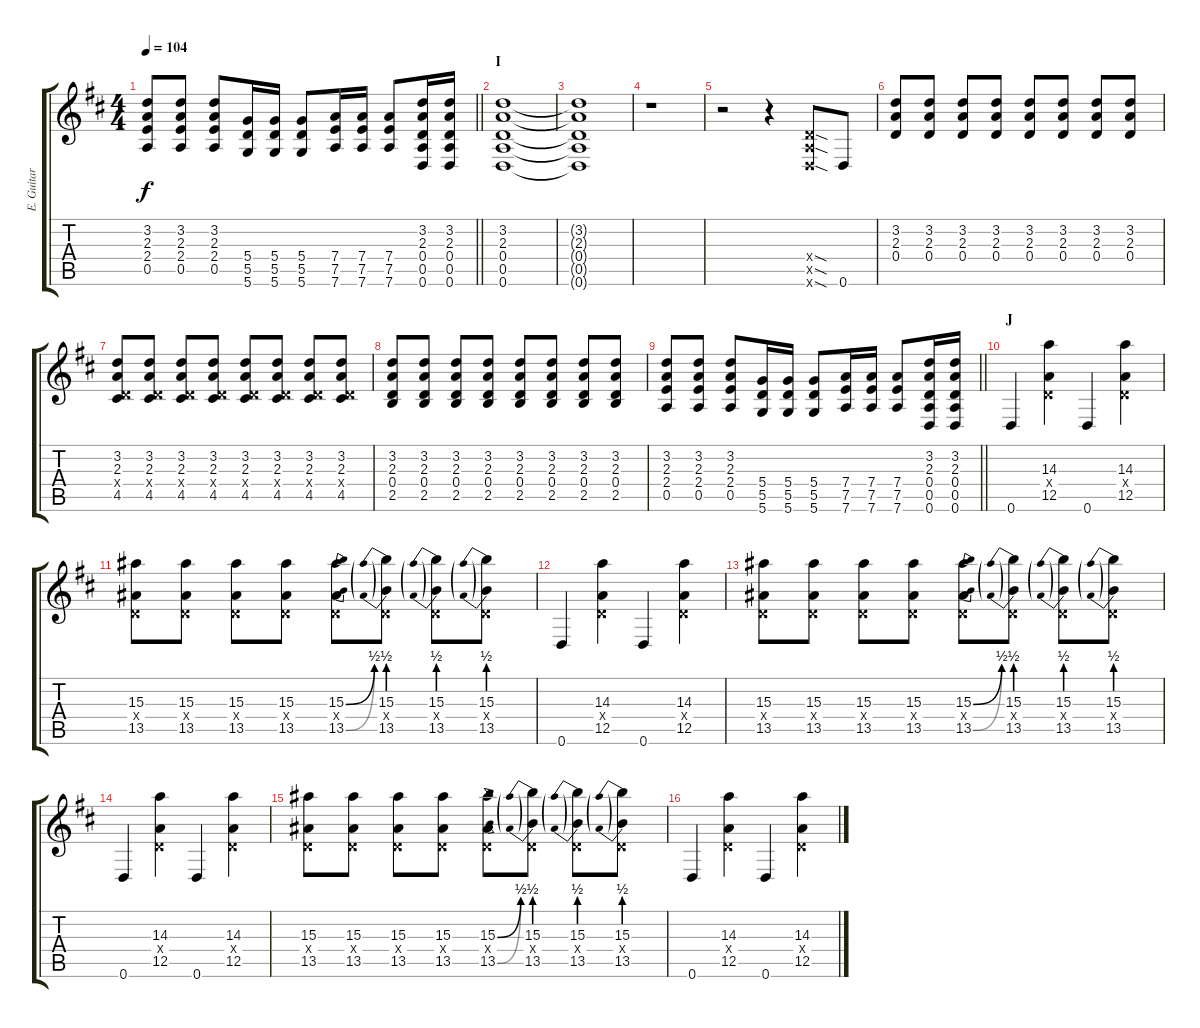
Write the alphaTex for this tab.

\track ("E. Guitar II" "E. Guitar ") {instrument overdrivenguitar}
\staff {score tabs}
\tuning (E4 B3 G3 D3 A2 D2) {hide}
\ts (4 4)
\tempo 104
\clef g2
\barLineRight lightlight
\ks d
(3.2 2.3 2.4 0.5).8{dy f} (3.2 2.3 2.4 0.5).8 (3.2 2.3 2.4 0.5).8 (5.4 5.5 5.6).16 (5.4 5.5 5.6).16 (5.4 5.5 5.6).8 (7.4 7.5 7.6).16 (7.4 7.5 7.6).16 (7.4 7.5 7.6).8 (3.2 2.3 0.4 0.5 0.6).16 (3.2 2.3 0.4 0.5 0.6).16 |
\section ("" "I")
(3.2 2.3 0.4 0.5 0.6).1 |
(3.2{t} 2.3{t} 0.4{t} 0.5{t} 0.6{t}).1{volume 0} |
r.1{volume 13} |
r.2 r.4 (0.4{sod x} 0.5{sod x} 0.6{sod x}).8 0.6.8 |
(3.2 2.3 0.4).8 (3.2 2.3 0.4).8 (3.2 2.3 0.4).8 (3.2 2.3 0.4).8 (3.2 2.3 0.4).8 (3.2 2.3 0.4).8 (3.2 2.3 0.4).8 (3.2 2.3 0.4).8 |
(3.2 2.3 0.4{x} 4.5).8 (3.2 2.3 0.4{x} 4.5).8 (3.2 2.3 0.4{x} 4.5).8 (3.2 2.3 0.4{x} 4.5).8 (3.2 2.3 0.4{x} 4.5).8 (3.2 2.3 0.4{x} 4.5).8 (3.2 2.3 0.4{x} 4.5).8 (3.2 2.3 0.4{x} 4.5).8 |
(3.2 2.3 0.4 2.5).8 (3.2 2.3 0.4 2.5).8 (3.2 2.3 0.4 2.5).8 (3.2 2.3 0.4 2.5).8 (3.2 2.3 0.4 2.5).8 (3.2 2.3 0.4 2.5).8 (3.2 2.3 0.4 2.5).8 (3.2 2.3 0.4 2.5).8 |
\barLineRight lightlight
(3.2 2.3 2.4 0.5).8 (3.2 2.3 2.4 0.5).8 (3.2 2.3 2.4 0.5).8 (5.4 5.5 5.6).16 (5.4 5.5 5.6).16 (5.4 5.5 5.6).8 (7.4 7.5 7.6).16 (7.4 7.5 7.6).16 (7.4 7.5 7.6).8 (3.2 2.3 0.4 0.5 0.6).16 (3.2 2.3 0.4 0.5 0.6).16 |
\section ("" "J")
0.6.4 (14.3 0.4{x} 12.5).4 0.6.4 (14.3 0.4{x} 12.5).4 |
(15.3 0.4{x} 13.5).8 (15.3 0.4{x} 13.5).8 (15.3 0.4{x} 13.5).8 (15.3 0.4{x} 13.5).8 (15.3{be (bend 0 0 60 2)} 0.4{x} 13.5{be (bend 0 0 60 2)}).8 (15.3{be (prebend 0 2 60 2)} 0.4{x} 13.5{be (prebend 0 2 60 2)}).8 (15.3{be (prebend 0 2 60 2)} 0.4{x} 13.5{be (prebend 0 2 60 2)}).8 (15.3{be (prebend 0 2 60 2)} 0.4{x} 13.5{be (prebend 0 2 60 2)}).8 |
0.6.4 (14.3 0.4{x} 12.5).4 0.6.4 (14.3 0.4{x} 12.5).4 |
(15.3 0.4{x} 13.5).8 (15.3 0.4{x} 13.5).8 (15.3 0.4{x} 13.5).8 (15.3 0.4{x} 13.5).8 (15.3{be (bend 0 0 60 2)} 0.4{x} 13.5{be (bend 0 0 60 2)}).8 (15.3{be (prebend 0 2 60 2)} 0.4{x} 13.5{be (prebend 0 2 60 2)}).8 (15.3{be (prebend 0 2 60 2)} 0.4{x} 13.5{be (prebend 0 2 60 2)}).8 (15.3{be (prebend 0 2 60 2)} 0.4{x} 13.5{be (prebend 0 2 60 2)}).8 |
0.6.4 (14.3 0.4{x} 12.5).4 0.6.4 (14.3 0.4{x} 12.5).4 |
(15.3 0.4{x} 13.5).8 (15.3 0.4{x} 13.5).8 (15.3 0.4{x} 13.5).8 (15.3 0.4{x} 13.5).8 (15.3{be (bend 0 0 60 2)} 0.4{x} 13.5{be (bend 0 0 60 2)}).8 (15.3{be (prebend 0 2 60 2)} 0.4{x} 13.5{be (prebend 0 2 60 2)}).8 (15.3{be (prebend 0 2 60 2)} 0.4{x} 13.5{be (prebend 0 2 60 2)}).8 (15.3{be (prebend 0 2 60 2)} 0.4{x} 13.5{be (prebend 0 2 60 2)}).8 |
0.6.4 (14.3 0.4{x} 12.5).4 0.6.4 (14.3 0.4{x} 12.5).4
